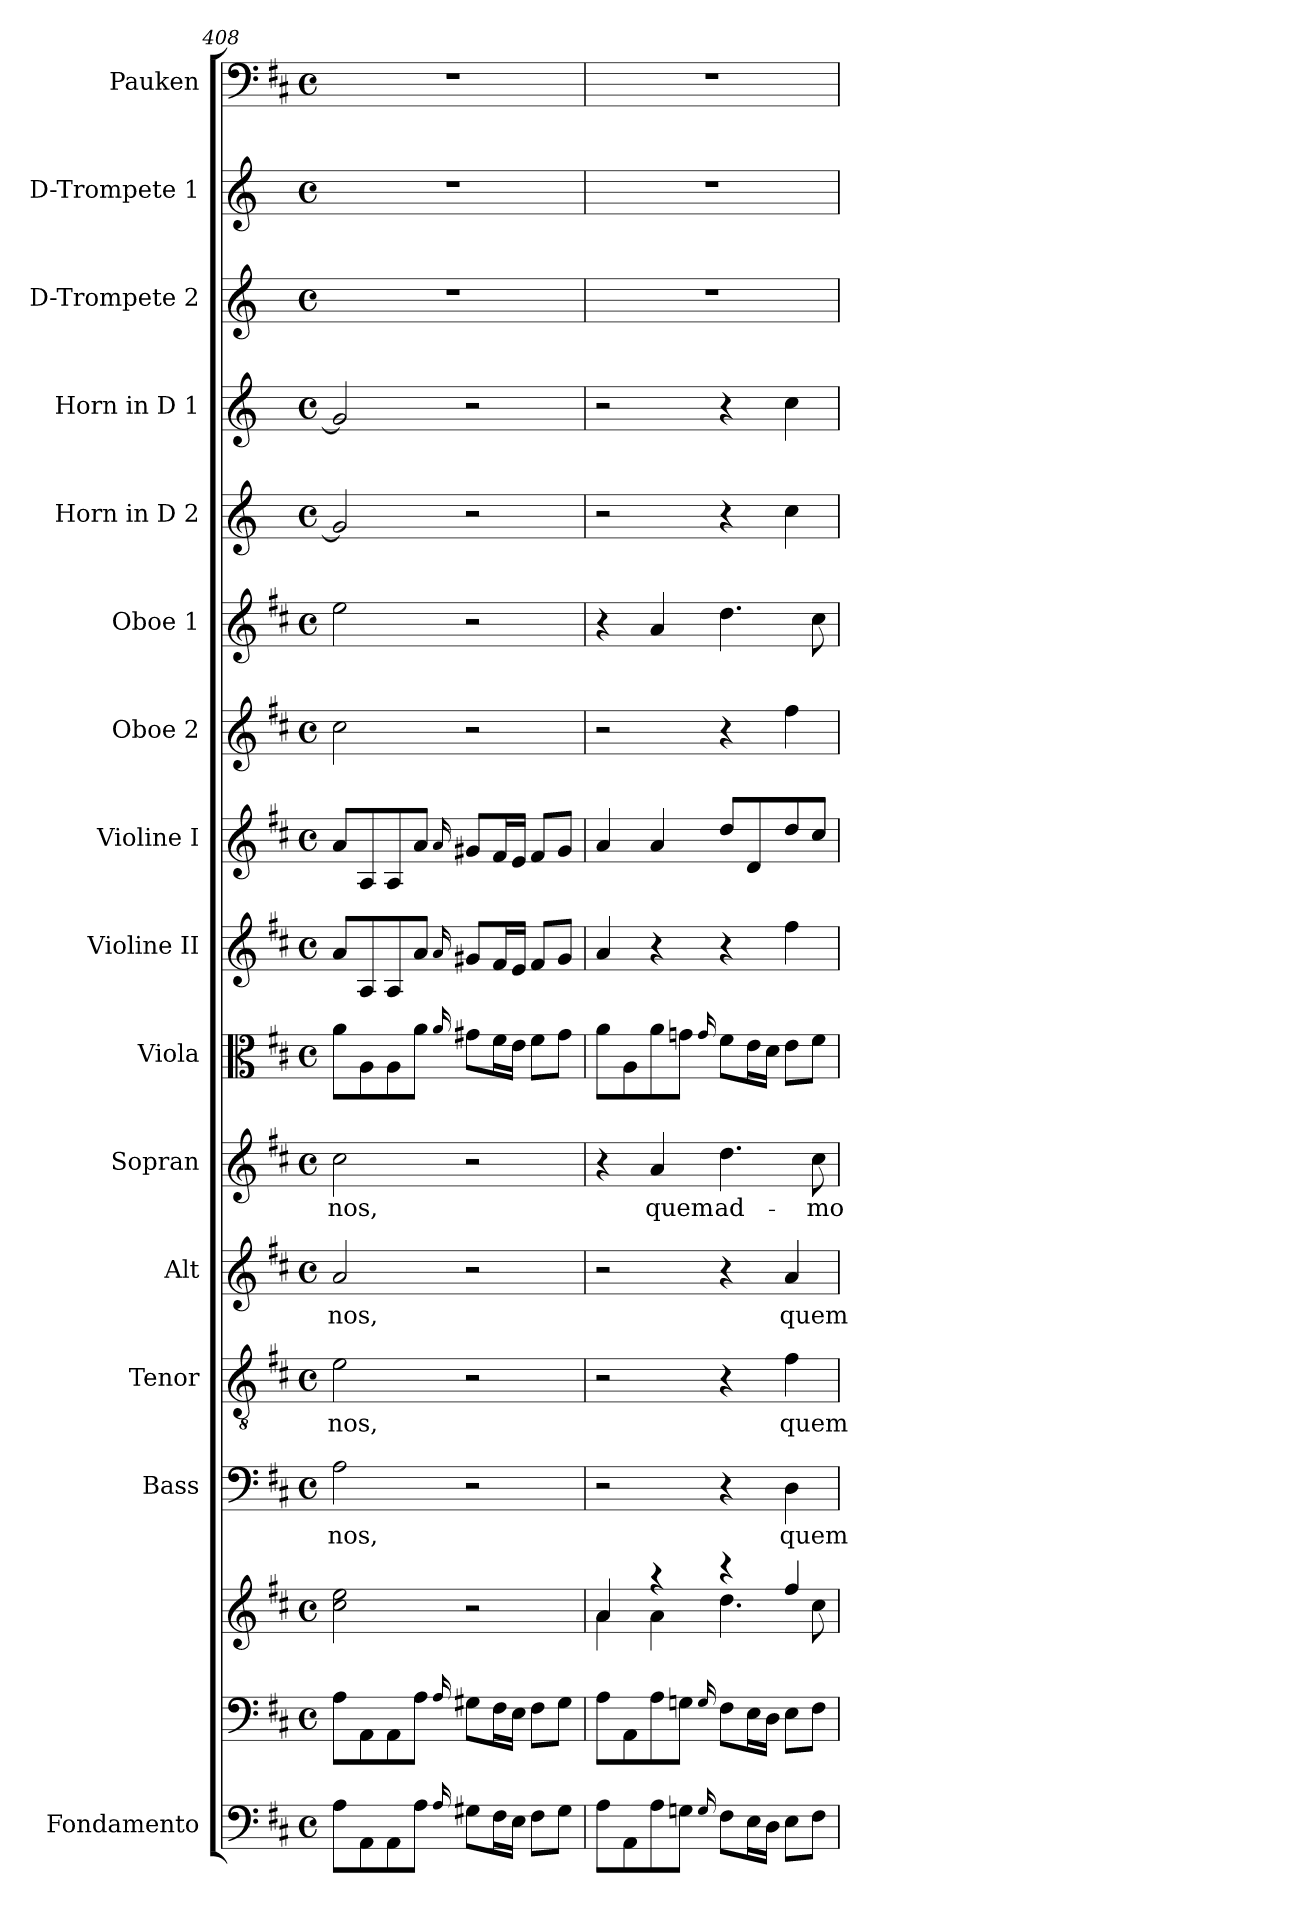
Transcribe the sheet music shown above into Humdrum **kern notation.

**kern	**kern	**kern	**kern	**text	**kern	**text	**kern	**text	**kern	**text	**kern	**kern	**kern	**kern	**kern	**kern	**kern	**kern	**kern	**kern
*part16	*part15	*part15	*part14	*part14	*part13	*part13	*part12	*part12	*part11	*part11	*part10	*part9	*part8	*part7	*part6	*part5	*part4	*part3	*part2	*part1
*staff17	*staff16	*staff15	*staff14	*staff14	*staff13	*staff13	*staff12	*staff12	*staff11	*staff11	*staff10	*staff9	*staff8	*staff7	*staff6	*staff5	*staff4	*staff3	*staff2	*staff1
*I"Fondamento	*	*	*I"Bass	*	*I"Tenor	*	*I"Alt	*	*I"Sopran	*	*I"Viola	*I"Violine II	*I"Violine I	*I"Oboe 2	*I"Oboe 1	*I"Horn in D 2	*I"Horn in D 1	*I"D-Trompete 2	*I"D-Trompete 1	*I"Pauken
*I'F.	*	*	*I'B.	*	*I'T.	*	*I'A.	*	*I'S.	*	*I'Vla.	*I'Vl. II	*I'Vl. I	*I'Ob. 2	*I'Ob. 1	*	*	*I'D Trp. 2	*I'D Trp. 1	*I'Pk.
!!LO:PB:g=z
*clefF4	*clefF4	*clefG2	*clefF4	*	*clefGv2	*	*clefG2	*	*clefG2	*	*clefC3	*clefG2	*clefG2	*clefG2	*clefG2	*clefG2	*clefG2	*clefG2	*clefG2	*clefF4
*ITrd7c12	*	*	*	*	*	*	*	*	*	*	*	*	*	*	*	*ITrd6c10	*ITrd6c10	*ITrd-1c-2	*ITrd-1c-2	*
*k[f#c#]	*k[f#c#]	*k[f#c#]	*k[f#c#]	*	*k[f#c#]	*	*k[f#c#]	*	*k[f#c#]	*	*k[f#c#]	*k[f#c#]	*k[f#c#]	*k[f#c#]	*k[f#c#]	*k[f#c#]	*k[f#c#]	*k[f#c#]	*k[f#c#]	*k[f#c#]
*D:	*D:	*D:	*D:	*	*D:	*	*D:	*	*D:	*	*D:	*D:	*D:	*D:	*D:	*D:	*D:	*D:	*D:	*D:
*M4/4	*M4/4	*M4/4	*M4/4	*	*M4/4	*	*M4/4	*	*M4/4	*	*M4/4	*M4/4	*M4/4	*M4/4	*M4/4	*M4/4	*M4/4	*M4/4	*M4/4	*M4/4
*met(c)	*met(c)	*met(c)	*met(c)	*	*met(c)	*	*met(c)	*	*met(c)	*	*met(c)	*met(c)	*met(c)	*met(c)	*met(c)	*met(c)	*met(c)	*met(c)	*met(c)	*met(c)
=408	=408	=408	=408	=408	=408	=408	=408	=408	=408	=408	=408	=408	=408	=408	=408	=408	=408	=408	=408	=408
!	!	!	!	!LO:LY:b	!	!LO:LY:b	!	!LO:LY:b	!	!LO:LY:b	!	!	!	!	!	!	!	!	!	!
8AA\L	8A\L	2cc#\ 2ee\	2A\	nos,	2e\	nos,	2a/	nos,	2cc#\	nos,	8a\L	8a/L	8a/L	2cc#\	2ee\	2A/]	2A/]	1r	1r	1r
8AAA\	8AA\	.	.	.	.	.	.	.	.	.	8A\	8A/	8A/	.	.	.	.	.	.	.
8AAA\	8AA\	.	.	.	.	.	.	.	.	.	8A\	8A/	8A/	.	.	.	.	.	.	.
8AA\J	8A\J	.	.	.	.	.	.	.	.	.	8a\J	8a/J	8a/J	.	.	.	.	.	.	.
16qqAA/	16qqA/	.	.	.	.	.	.	.	.	.	16qqa/	16qqa/	16qqa/	.	.	.	.	.	.	.
8GG#X\L	8G#X\L	2r	2r	.	2r	.	2r	.	2r	.	8g#X\L	8g#X/L	8g#X/L	2r	2r	2r	2r	.	.	.
16FF#\L	16F#\L	.	.	.	.	.	.	.	.	.	16f#\L	16f#/L	16f#/L	.	.	.	.	.	.	.
16EE\JJ	16E\JJ	.	.	.	.	.	.	.	.	.	16e\JJ	16e/JJ	16e/JJ	.	.	.	.	.	.	.
8FF#\L	8F#\L	.	.	.	.	.	.	.	.	.	8f#\L	8f#/L	8f#/L	.	.	.	.	.	.	.
8GG#\J	8G#\J	.	.	.	.	.	.	.	.	.	8g#\J	8g#/J	8g#/J	.	.	.	.	.	.	.
=409	=409	=409	=409	=409	=409	=409	=409	=409	=409	=409	=409	=409	=409	=409	=409	=409	=409	=409	=409	=409
*	*	*^	*	*	*	*	*	*	*	*	*	*	*	*	*	*	*	*	*	*
8AA\L	8A\L	4a/	4a\	2r	.	2r	.	2r	.	4r	.	8a\L	4a/	4a/	2r	4r	2r	2r	1r	1r	1r
8AAA\	8AA\	.	.	.	.	.	.	.	.	.	.	8A\	.	.	.	.	.	.	.	.	.
!	!	!	!	!	!	!	!	!	!	!	!LO:LY:b	!	!	!	!	!	!	!	!	!	!
8AA\	8A\	4raa	4a\	.	.	.	.	.	.	4a/	quem	8a\	4r	4a/	.	4a/	.	.	.	.	.
8GGn\J	8Gn\J	.	.	.	.	.	.	.	.	.	.	8gn\J	.	.	.	.	.	.	.	.	.
16qqGG/	16qqG/	.	.	.	.	.	.	.	.	.	.	16qqg/	.	.	.	.	.	.	.	.	.
!	!	!	!	!	!	!	!	!	!	!	!LO:LY:b	!	!	!	!	!	!	!	!	!	!
8FF#\L	8F#\L	4rbb	4.dd\	4r	.	4r	.	4r	.	4.dd\	ad-	8f#\L	4r	8dd/L	4r	4.dd\	4r	4r	.	.	.
16EE\L	16E\L	.	.	.	.	.	.	.	.	.	.	16e\L	.	8d/	.	.	.	.	.	.	.
16DD\JJ	16D\JJ	.	.	.	.	.	.	.	.	.	.	16d\JJ	.	.	.	.	.	.	.	.	.
!	!	!	!	!	!LO:LY:b	!	!LO:LY:b	!	!LO:LY:b	!	!	!	!	!	!	!	!	!	!	!	!
8EE\L	8E\L	4ff#/	.	4D\	quem	4f#\	quem	4a/	quem	.	.	8e\L	4ff#\	8dd/	4ff#\	.	4d\	4d\	.	.	.
!	!	!	!	!	!	!	!	!	!	!	!LO:LY:b	!	!	!	!	!	!	!	!	!	!
8FF#\J	8F#\J	.	8cc#\	.	.	.	.	.	.	8cc#\	-mo-	8f#\J	.	8cc#/J	.	8cc#\	.	.	.	.	.
*	*	*v	*v	*	*	*	*	*	*	*	*	*	*	*	*	*	*	*	*	*	*
=	=	=	=	=	=	=	=	=	=	=	=	=	=	=	=	=	=	=	=	=
*-	*-	*-	*-	*-	*-	*-	*-	*-	*-	*-	*-	*-	*-	*-	*-	*-	*-	*-	*-	*-
